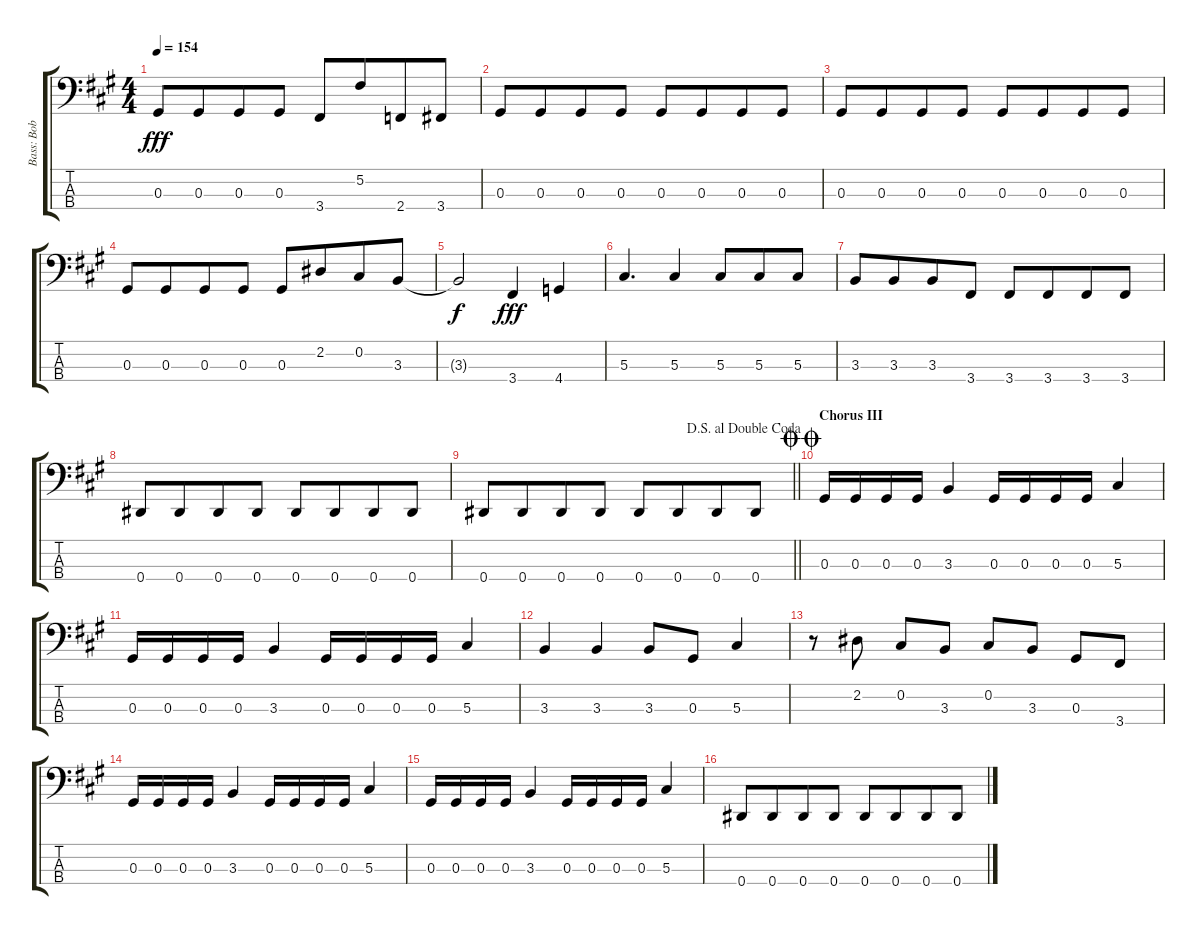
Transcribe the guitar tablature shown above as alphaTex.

\track ("Bass: Bob" "Bass: Bob") {instrument electricbassfinger}
\staff {score tabs}
\tuning (Gb2 Db2 Ab1 Eb1) {hide}
\ts (4 4)
\tempo 154
\clef f4
\ks a
0.3.8{dy fff} 0.3.8{beam merge} 0.3.8 0.3.8 3.4.8 5.2.8{beam merge} 2.4.8 3.4.8 |
0.3.8 0.3.8{beam merge} 0.3.8 0.3.8 0.3.8 0.3.8{beam merge} 0.3.8 0.3.8 |
0.3.8 0.3.8{beam merge} 0.3.8 0.3.8 0.3.8 0.3.8{beam merge} 0.3.8 0.3.8 |
0.3.8 0.3.8{beam merge} 0.3.8 0.3.8 0.3.8 2.2.8{beam merge} 0.2.8 3.3.8 |
3.3{t}.2{dy f} 3.4.4{dy fff} 4.4.4 |
5.3.4{d} 5.3.4 5.3.8{beam merge} 5.3.8 5.3.8 |
3.3.8 3.3.8{beam merge} 3.3.8 3.4.8 3.4.8 3.4.8{beam merge} 3.4.8 3.4.8 |
0.4.8 0.4.8{beam merge} 0.4.8 0.4.8 0.4.8 0.4.8{beam merge} 0.4.8 0.4.8 |
\jump dalsegnoaldoublecoda
\barLineRight lightlight
0.4.8 0.4.8{beam merge} 0.4.8 0.4.8 0.4.8 0.4.8{beam merge} 0.4.8 0.4.8 |
\section ("" "Chorus III")
\jump doublecoda
0.3.16 0.3.16 0.3.16 0.3.16 3.3.4 0.3.16 0.3.16 0.3.16 0.3.16 5.3.4 |
0.3.16 0.3.16 0.3.16 0.3.16 3.3.4 0.3.16 0.3.16 0.3.16 0.3.16 5.3.4 |
3.3.4 3.3.4 3.3.8 0.3.8 5.3.4 |
r.8 2.2.8 0.2.8 3.3.8 0.2.8 3.3.8 0.3.8 3.4.8 |
0.3.16 0.3.16 0.3.16 0.3.16 3.3.4 0.3.16 0.3.16 0.3.16 0.3.16 5.3.4 |
0.3.16 0.3.16 0.3.16 0.3.16 3.3.4 0.3.16 0.3.16 0.3.16 0.3.16 5.3.4 |
0.4.8 0.4.8{beam merge} 0.4.8 0.4.8 0.4.8 0.4.8{beam merge} 0.4.8 0.4.8
